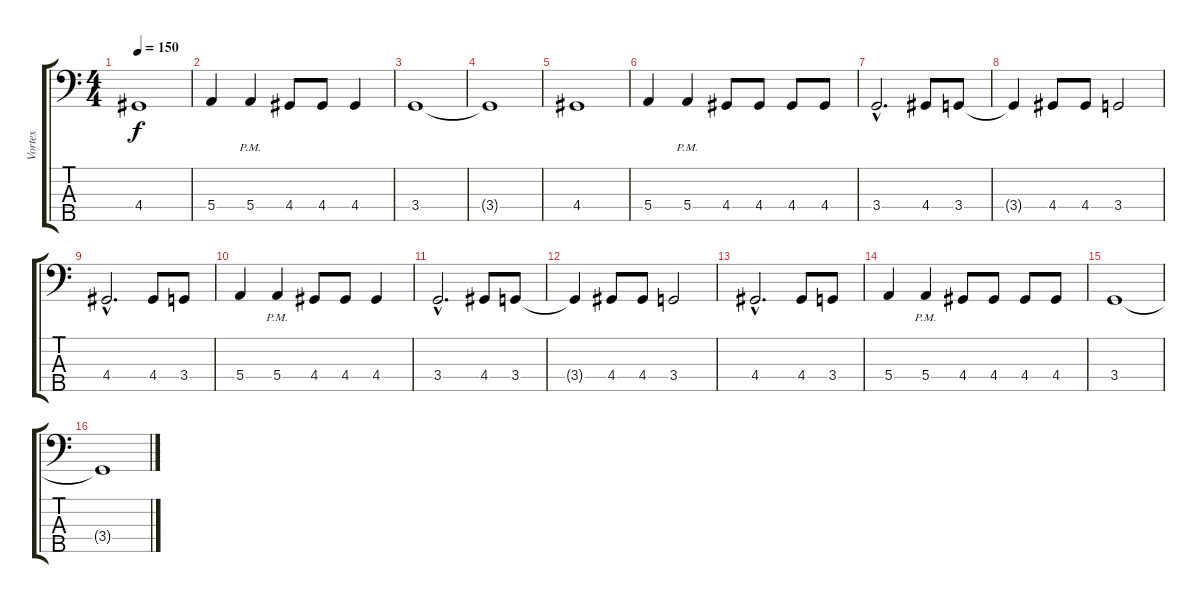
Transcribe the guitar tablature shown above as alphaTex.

\track ("Vortex" "Vortex") {instrument electricbassfinger}
\staff {score tabs}
\tuning (G2 D2 A1 E1 B0) {hide}
\ts (4 4)
\tempo 150
\clef f4
\ks c
4.4.1{dy f} |
5.4.4 5.4{pm}.4 4.4.8 4.4.8 4.4.4 |
3.4.1 |
3.4{t}.1 |
4.4.1 |
5.4.4 5.4{pm}.4 4.4.8 4.4.8 4.4.8 4.4.8 |
3.4{hac}.2{d} 4.4.8 3.4.8 |
3.4{t}.4 4.4.8 4.4.8 3.4.2 |
4.4{hac}.2{d} 4.4.8 3.4.8 |
5.4.4 5.4{pm}.4 4.4.8 4.4.8 4.4.4 |
3.4{hac}.2{d} 4.4.8 3.4.8 |
3.4{t}.4 4.4.8 4.4.8 3.4.2 |
4.4{hac}.2{d} 4.4.8 3.4.8 |
5.4.4 5.4{pm}.4 4.4.8 4.4.8 4.4.8 4.4.8 |
3.4.1 |
3.4{t}.1
